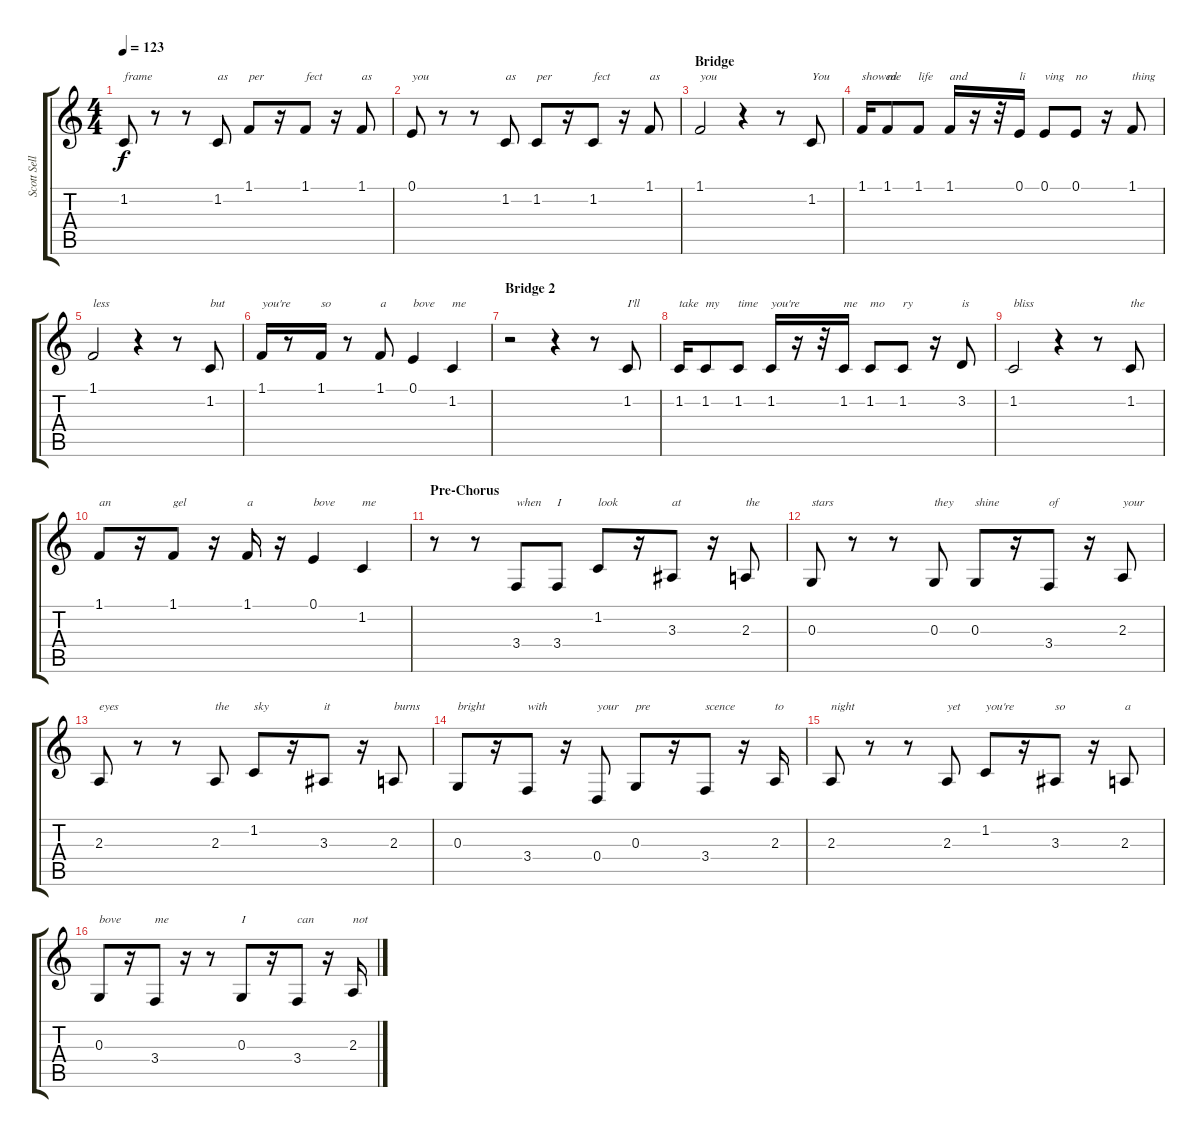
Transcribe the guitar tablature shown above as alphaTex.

\track ("Scott Sellers Vocals" "Scott Sell") {instrument oboe}
\staff {score tabs}
\tuning (E4 B3 G3 D3 A2 E2) {hide}
\ts (4 4)
\tempo 123
\clef g2
\ks c
1.2.8{txt "frame" dy f} r.8 r.8 1.2.8{txt "as"} 1.1.8{txt "per"} r.16 1.1.8{txt "fect"} r.16 1.1.8{txt "as"} |
0.1.8{txt "you"} r.8 r.8 1.2.8{txt "as"} 1.2.8{txt "per"} r.16 1.2.8{txt "fect"} r.16 1.1.8{txt "as"} |
\section ("" "Bridge")
1.1.2{txt "you"} r.4 r.8 1.2.8{txt "You"} |
1.1.16{txt "showed"} 1.1.8{txt "me"} 1.1.8{txt "life"} 1.1.16{txt "and"} r.16 r.32 0.1.16{txt "li"} 0.1.8{txt "ving"} 0.1.8{txt "no"} r.16 1.1.8{txt "thing"} |
1.1.2{txt "less"} r.4 r.8 1.2.8{txt "but"} |
1.1.16{txt "you're"} r.8 1.1.16{txt "so"} r.8 1.1.8{txt "a"} 0.1.4{txt "bove"} 1.2.4{txt "me"} |
\section ("" "Bridge 2")
r.2 r.4 r.8 1.2.8{txt "I'll"} |
1.2.16{txt "take"} 1.2.8{txt "my"} 1.2.8{txt "time"} 1.2.16{txt "you're"} r.16 r.32 1.2.16{txt "me"} 1.2.8{txt "mo"} 1.2.8{txt "ry"} r.16 3.2.8{txt "is"} |
1.2.2{txt "bliss"} r.4 r.8 1.2.8{txt "the"} |
1.1.8{txt "an"} r.16 1.1.8{txt "gel"} r.16 1.1.16{txt "a"} r.16 0.1.4{txt "bove"} 1.2.4{txt "me"} |
\section ("" "Pre-Chorus")
r.8 r.8 3.4.8{txt "when"} 3.4.8{txt "I"} 1.2.8{txt "look"} r.16 3.3.8{txt "at"} r.16 2.3.8{txt "the"} |
0.3.8{txt "stars"} r.8 r.8 0.3.8{txt "they"} 0.3.8{txt "shine"} r.16 3.4.8{txt "of"} r.16 2.3.8{txt "your"} |
2.3.8{txt "eyes"} r.8 r.8 2.3.8{txt "the"} 1.2.8{txt "sky"} r.16 3.3.8{txt "it"} r.16 2.3.8{txt "burns"} |
0.3.8{txt "bright"} r.16 3.4.8{txt "with"} r.16 0.4.8{txt "your"} 0.3.8{txt "pre"} r.16 3.4.8{txt "scence"} r.16 2.3.16{txt "to"} |
2.3.8{txt "night"} r.8 r.8 2.3.8{txt "yet"} 1.2.8{txt "you're"} r.16 3.3.8{txt "so"} r.16 2.3.8{txt "a"} |
0.3.8{txt "bove"} r.16 3.4.8{txt "me"} r.16 r.8 0.3.8{txt "I"} r.16 3.4.8{txt "can"} r.16 2.3.16{txt "not"}
